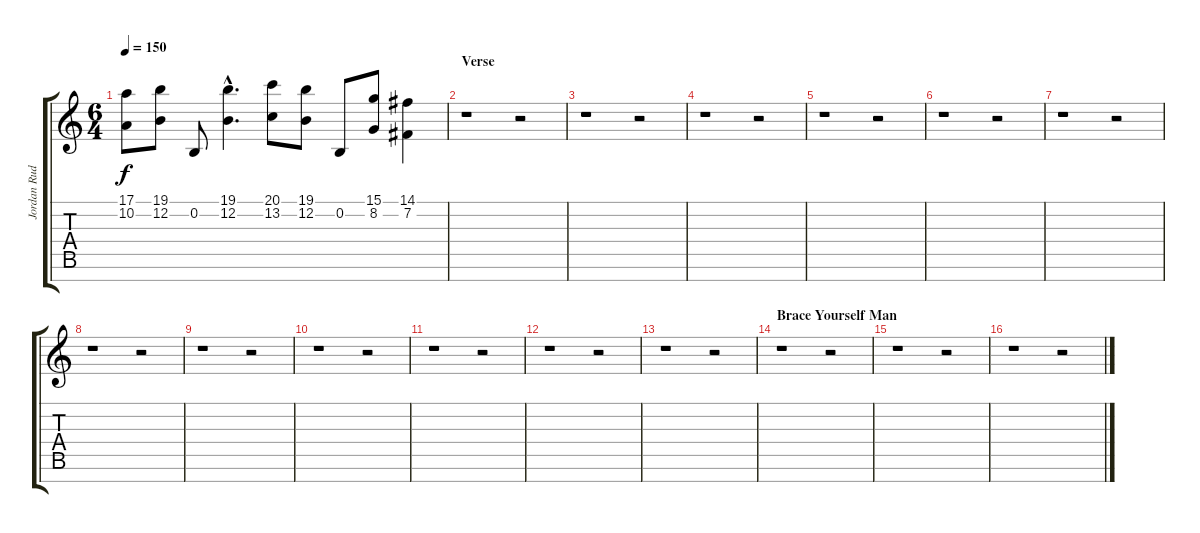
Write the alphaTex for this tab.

\track ("Jordan Rudess" "Jordan Rud") {instrument synthstrings1}
\staff {score tabs}
\tuning (E4 B3 G3 D3 A2 E2 B1) {hide}
\ts (6 4)
\tempo 150
\clef g2
\ks c
(17.1 10.2).8{dy f} (19.1 12.2).8 0.2.8 (19.1{hac} 12.2{hac}).4{d} (20.1 13.2).8 (19.1 12.2).8 0.2.8 (15.1 8.2).8 (14.1 7.2).4 |
\section ("" "Verse")
r.1 r.2 |
r.1 r.2 |
r.1 r.2 |
r.1 r.2 |
r.1 r.2 |
r.1 r.2 |
r.1 r.2 |
r.1 r.2 |
r.1 r.2 |
r.1 r.2 |
r.1 r.2 |
r.1 r.2 |
\section ("" "Brace Yourself Man")
r.1 r.2 |
r.1 r.2 |
r.1 r.2
